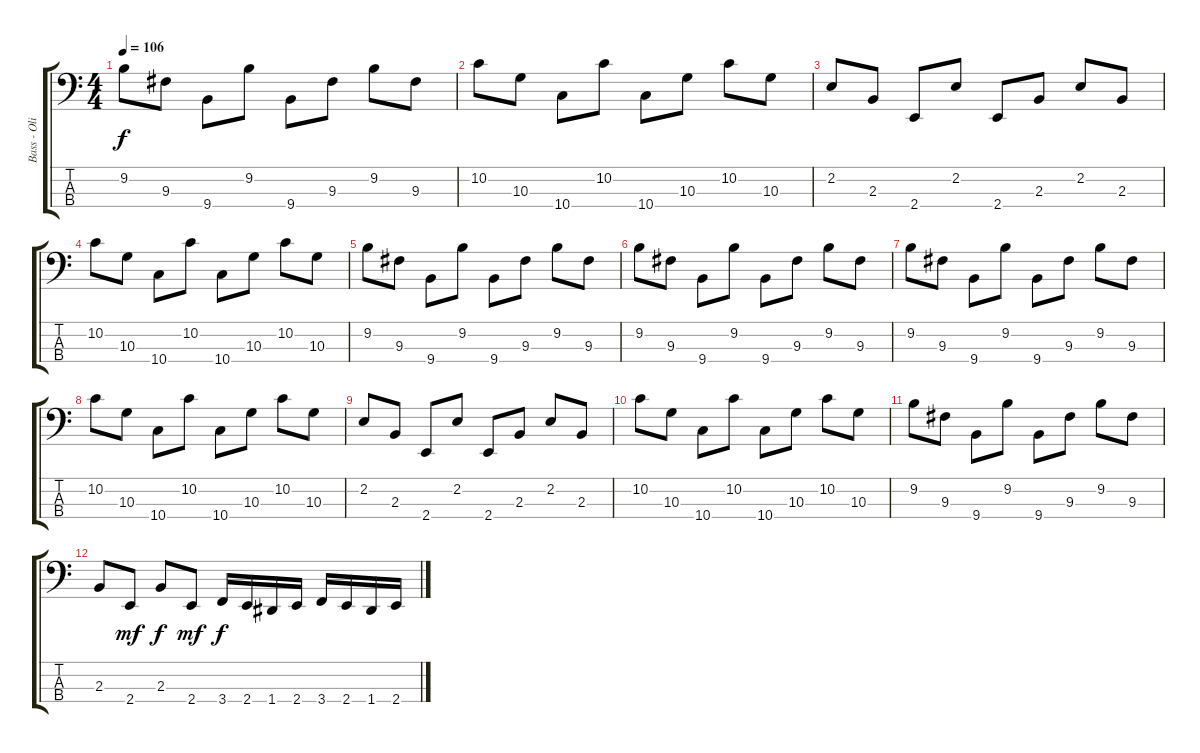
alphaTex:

\track ("Bass - Oliver Reidel" "Bass - Oli") {instrument electricbassfinger}
\staff {score tabs}
\tuning (G2 D2 A1 D1) {hide}
\ts (4 4)
\tempo 106
\clef f4
\ks c
9.2.8{dy f} 9.3.8 9.4.8 9.2.8 9.4.8 9.3.8 9.2.8 9.3.8 |
10.2.8 10.3.8 10.4.8 10.2.8 10.4.8 10.3.8 10.2.8 10.3.8 |
2.2.8 2.3.8 2.4.8 2.2.8 2.4.8 2.3.8 2.2.8 2.3.8 |
10.2.8 10.3.8 10.4.8 10.2.8 10.4.8 10.3.8 10.2.8 10.3.8 |
9.2.8 9.3.8 9.4.8 9.2.8 9.4.8 9.3.8 9.2.8 9.3.8 |
9.2.8 9.3.8 9.4.8 9.2.8 9.4.8 9.3.8 9.2.8 9.3.8 |
9.2.8 9.3.8 9.4.8 9.2.8 9.4.8 9.3.8 9.2.8 9.3.8 |
10.2.8 10.3.8 10.4.8 10.2.8 10.4.8 10.3.8 10.2.8 10.3.8 |
2.2.8 2.3.8 2.4.8 2.2.8 2.4.8 2.3.8 2.2.8 2.3.8 |
10.2.8 10.3.8 10.4.8 10.2.8 10.4.8 10.3.8 10.2.8 10.3.8 |
9.2.8 9.3.8 9.4.8 9.2.8 9.4.8 9.3.8 9.2.8 9.3.8 |
2.3.8 2.4.8{dy mf} 2.3.8{dy f} 2.4.8{dy mf} 3.4.16{dy f} 2.4.16 1.4.16 2.4.16 3.4.16 2.4.16 1.4.16 2.4.16
